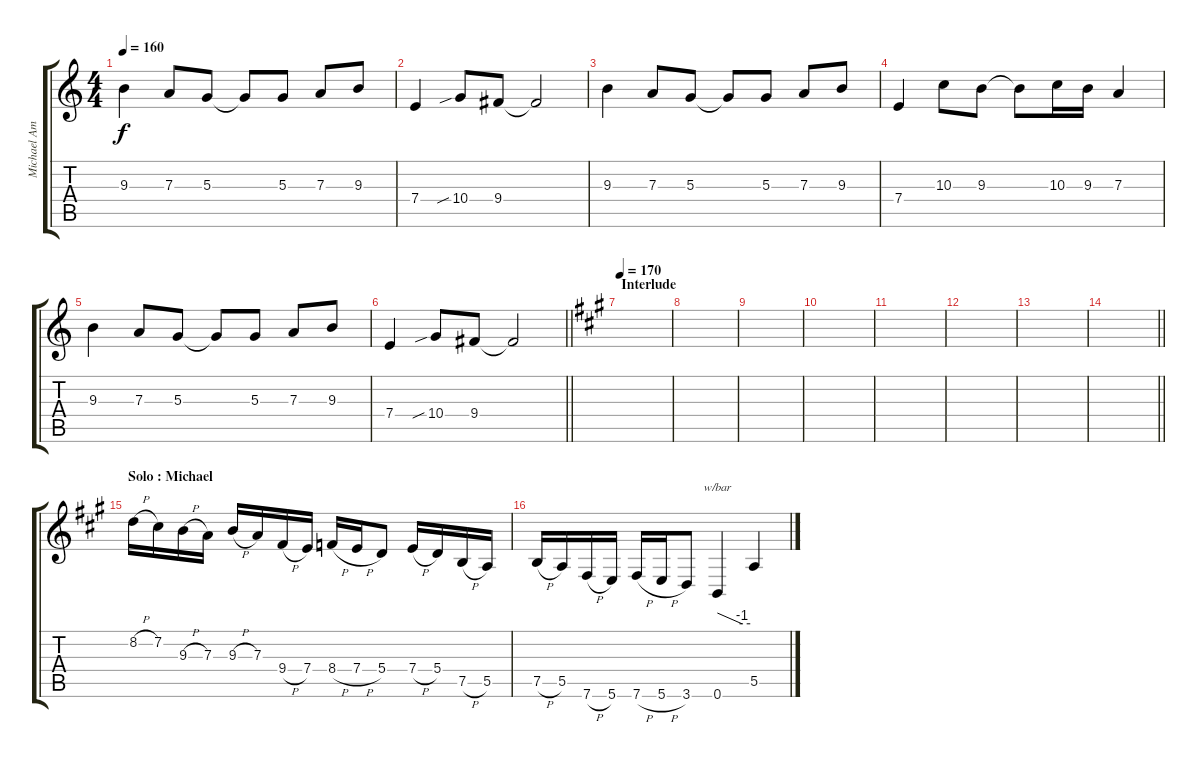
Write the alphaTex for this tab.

\track ("Michael Amott" "Michael Am") {instrument distortionguitar}
\staff {score tabs}
\tuning (B3 Gb3 D3 A2 E2 B1) {hide}
\ts (4 4)
\tempo 160
\clef g2
\ks c
9.3.4{dy f} 7.3.8 5.3.8 5.3{t}.8 5.3.8 7.3.8 9.3.8 |
7.4.4 10.4{sib}.8 9.4.8 9.4{t}.2 |
9.3.4 7.3.8 5.3.8 5.3{t}.8 5.3.8 7.3.8 9.3.8 |
7.4.4 10.3.8 9.3.8 9.3{t}.8 10.3.16 9.3.16 7.3.4 |
9.3.4 7.3.8 5.3.8 5.3{t}.8 5.3.8 7.3.8 9.3.8 |
\barLineRight lightlight
7.4.4 10.4{sib}.8 9.4.8 9.4{t}.2 |
\section ("" "Interlude")
\tempo 170
\ks a
|
|
|
|
|
|
|
\barLineRight lightlight
|
\section ("" "Solo : Michael")
8.2{h}.16 7.2.16 9.3{h}.16 7.3.16 9.3{h}.16 7.3.16 9.4{h}.16 7.4.16 8.4{h}.16 7.4{h}.16 5.4.8 7.4{h}.16 5.4.16 7.5{h}.16 5.5.16 |
7.5{h}.16 5.5.16 7.6{h}.16 5.6.16 7.6{h}.16 5.6{h}.16 3.6.8 0.6.4{tbe (custom default 0 0 45 -4 60 -4)} 5.5.4
